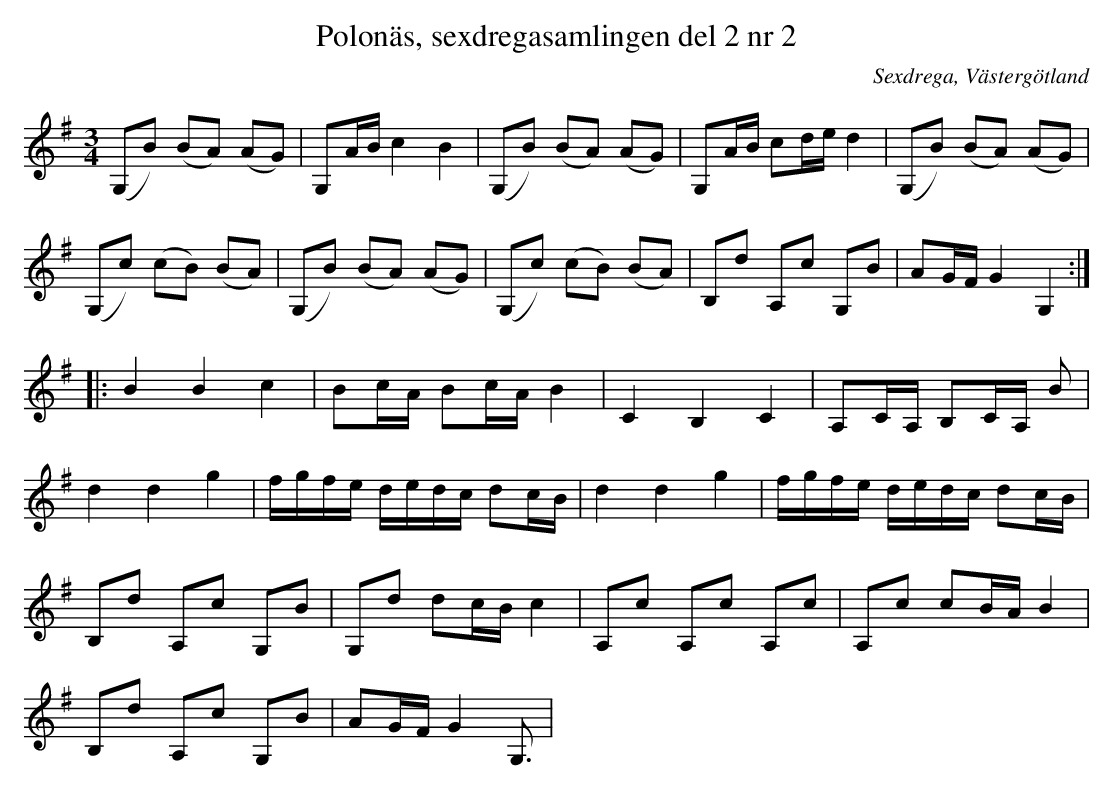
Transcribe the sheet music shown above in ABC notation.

X:1
T: Polonäs, sexdregasamlingen del 2 nr 2
O: Sexdrega, Västergötland
M: 3/4
L: 1/16
K: G
(G,2B2) (B2A2) (A2G2) | G,2AB c4 B4 | (G,2B2) (B2A2) (A2G2) | G,2AB c2de d4 | (G,2B2) (B2A2) (A2G2) |
(G,2c2) (c2B2) (B2A2) | (G,2B2) (B2A2) (A2G2) | (G,2c2) (c2B2) (B2A2) | B,2d2 A,2c2 G,2B2 | A2GF G4 G,4 ::
B4 B4 c4 | B2cA B2cA B4 | C4 B,4 C4 | A,2CA, B,2CA, B2 |
d4 d4 g4 | fgfe dedc d2cB | d4 d4 g4 | fgfe dedc d2cB |
B,2d2 A,2c2 G,2B2 | G,2d2 d2cB c4 | A,2c2 A,2c2 A,2c2 | A,2c2 c2BA B4 |
B,2d2 A,2c2 G,2B2 | A2GF G4 G,3 |
